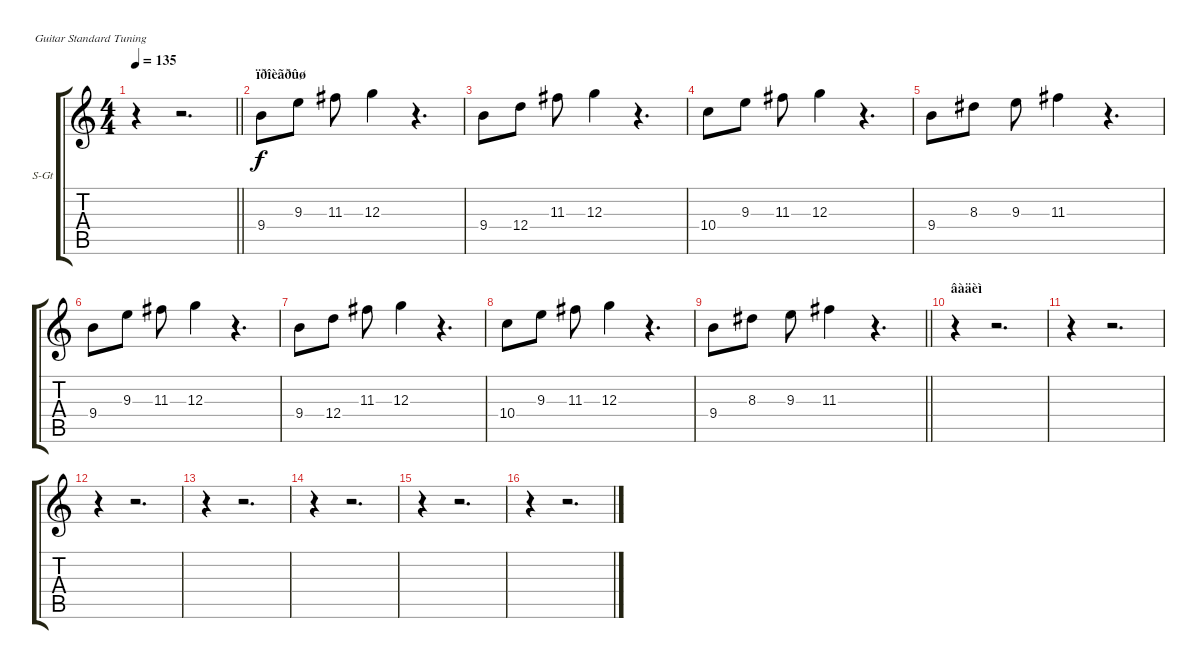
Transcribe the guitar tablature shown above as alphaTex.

\bracketExtendMode groupsimilarinstruments
\firstSystemTrackNameOrientation horizontal
\otherSystemsTrackNameOrientation horizontal
\track ("Äîðîæêà 8" "S-Gt") {instrument stringensemble1}
\staff {score tabs}
\tuning (E4 B3 G3 D3 A2 E2)
\displaytranspose 12
\ts (4 4)
\tempo 135
\clef g2
\barLineRight lightlight
\ks c
r.4{dy f} r.2{d} |
\section ("" "ïðîèãðûø")
9.4.8 9.3.8 11.3.8 12.3.4 r.4{d} |
9.4.8 12.4.8 11.3.8 12.3.4 r.4{d} |
10.4.8 9.3.8 11.3.8 12.3.4 r.4{d} |
9.4.8 8.3.8 9.3.8 11.3.4 r.4{d} |
9.4.8 9.3.8 11.3.8 12.3.4 r.4{d} |
9.4.8 12.4.8 11.3.8 12.3.4 r.4{d} |
10.4.8 9.3.8 11.3.8 12.3.4 r.4{d} |
\barLineRight lightlight
9.4.8 8.3.8 9.3.8 11.3.4 r.4{d} |
\section ("" "âàäèì")
r.4 r.2{d} |
r.4 r.2{d} |
r.4 r.2{d} |
r.4 r.2{d} |
r.4 r.2{d} |
r.4 r.2{d} |
r.4 r.2{d}
